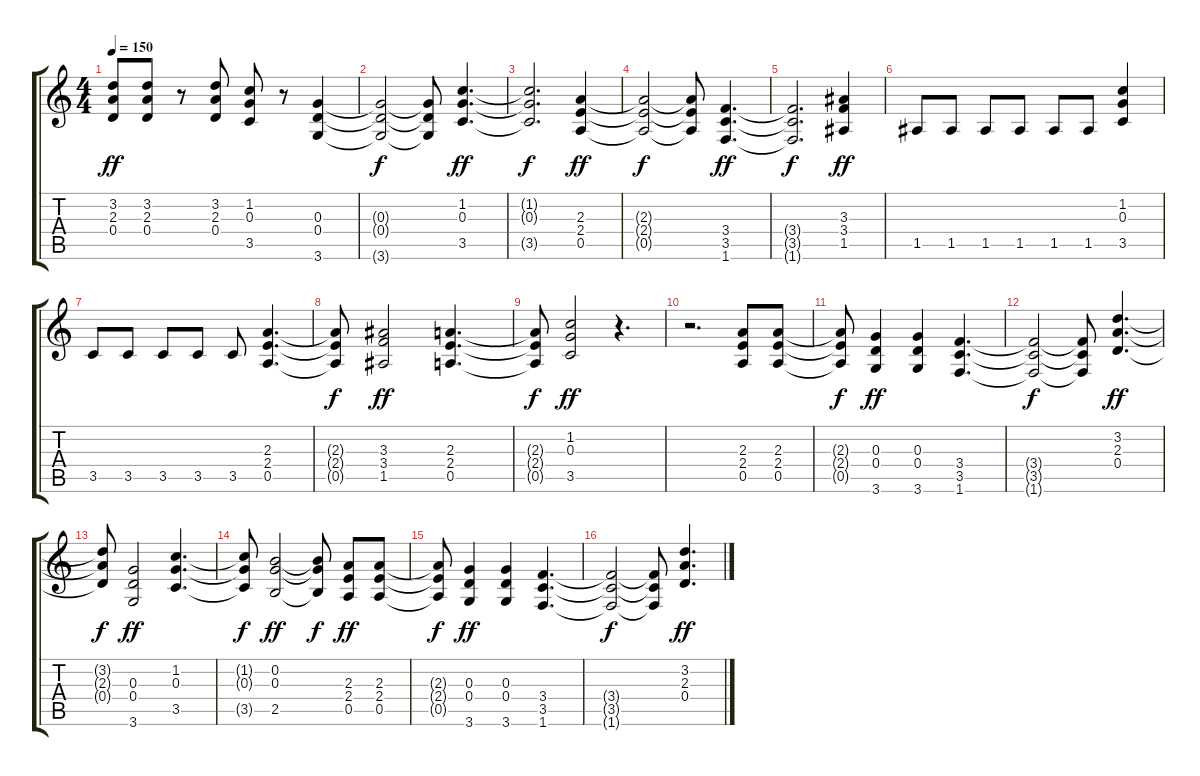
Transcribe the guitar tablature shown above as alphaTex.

\track "" {instrument acousticguitarnylon}
\staff {score tabs}
\tuning (E4 B3 G3 D3 A2 E2) {hide}
\ts (4 4)
\tempo 150
\clef g2
\ks c
(3.2 2.3 0.4).8{dy ff} (3.2 2.3 0.4).8 r.8 (3.2 2.3 0.4).8 (1.2 0.3 3.5).8 r.8 (0.3 0.4 3.6).4 |
(0.3{t} 0.4{t} 3.6{t}).2{dy f} (0.3{t} 0.4{t} 3.6{t}).8 (1.2 0.3 3.5).4{d dy ff} |
(1.2{t} 0.3{t} 3.5{t}).2{d dy f} (2.3 2.4 0.5).4{dy ff} |
(2.3{t} 2.4{t} 0.5{t}).2{dy f} (2.3{t} 2.4{t} 0.5{t}).8 (3.4 3.5 1.6).4{d dy ff} |
(3.4{t} 3.5{t} 1.6{t}).2{d dy f} (3.3 3.4 1.5).4{dy ff} |
1.5.8 1.5.8 1.5.8 1.5.8 1.5.8 1.5.8 (1.2 0.3 3.5).4 |
3.5.8 3.5.8 3.5.8 3.5.8 3.5.8 (2.3 2.4 0.5).4{d} |
(2.3{t} 2.4{t} 0.5{t}).8{dy f} (3.3 3.4 1.5).2{dy ff} (2.3 2.4 0.5).4{d} |
(2.3{t} 2.4{t} 0.5{t}).8{dy f} (1.2 0.3 3.5).2{dy ff} r.4{d} |
r.2{d} (2.3 2.4 0.5).8 (2.3 2.4 0.5).8 |
(2.3{t} 2.4{t} 0.5{t}).8{dy f} (0.3 0.4 3.6).4{dy ff} (0.3 0.4 3.6).4 (3.4 3.5 1.6).4{d} |
(3.4{t} 3.5{t} 1.6{t}).2{dy f} (3.4{t} 3.5{t} 1.6{t}).8 (3.2 2.3 0.4).4{d dy ff} |
(3.2{t} 2.3{t} 0.4{t}).8{dy f} (0.3 0.4 3.6).2{dy ff} (1.2 0.3 3.5).4{d} |
(1.2{t} 0.3{t} 3.5{t}).8{dy f} (0.2 0.3 2.5).2{dy ff} (0.2{t} 0.3{t} 2.5{t}).8{dy f} (2.3 2.4 0.5).8{dy ff} (2.3 2.4 0.5).8 |
(2.3{t} 2.4{t} 0.5{t}).8{dy f} (0.3 0.4 3.6).4{dy ff} (0.3 0.4 3.6).4 (3.4 3.5 1.6).4{d} |
(3.4{t} 3.5{t} 1.6{t}).2{dy f} (3.4{t} 3.5{t} 1.6{t}).8 (3.2 2.3 0.4).4{d dy ff}
